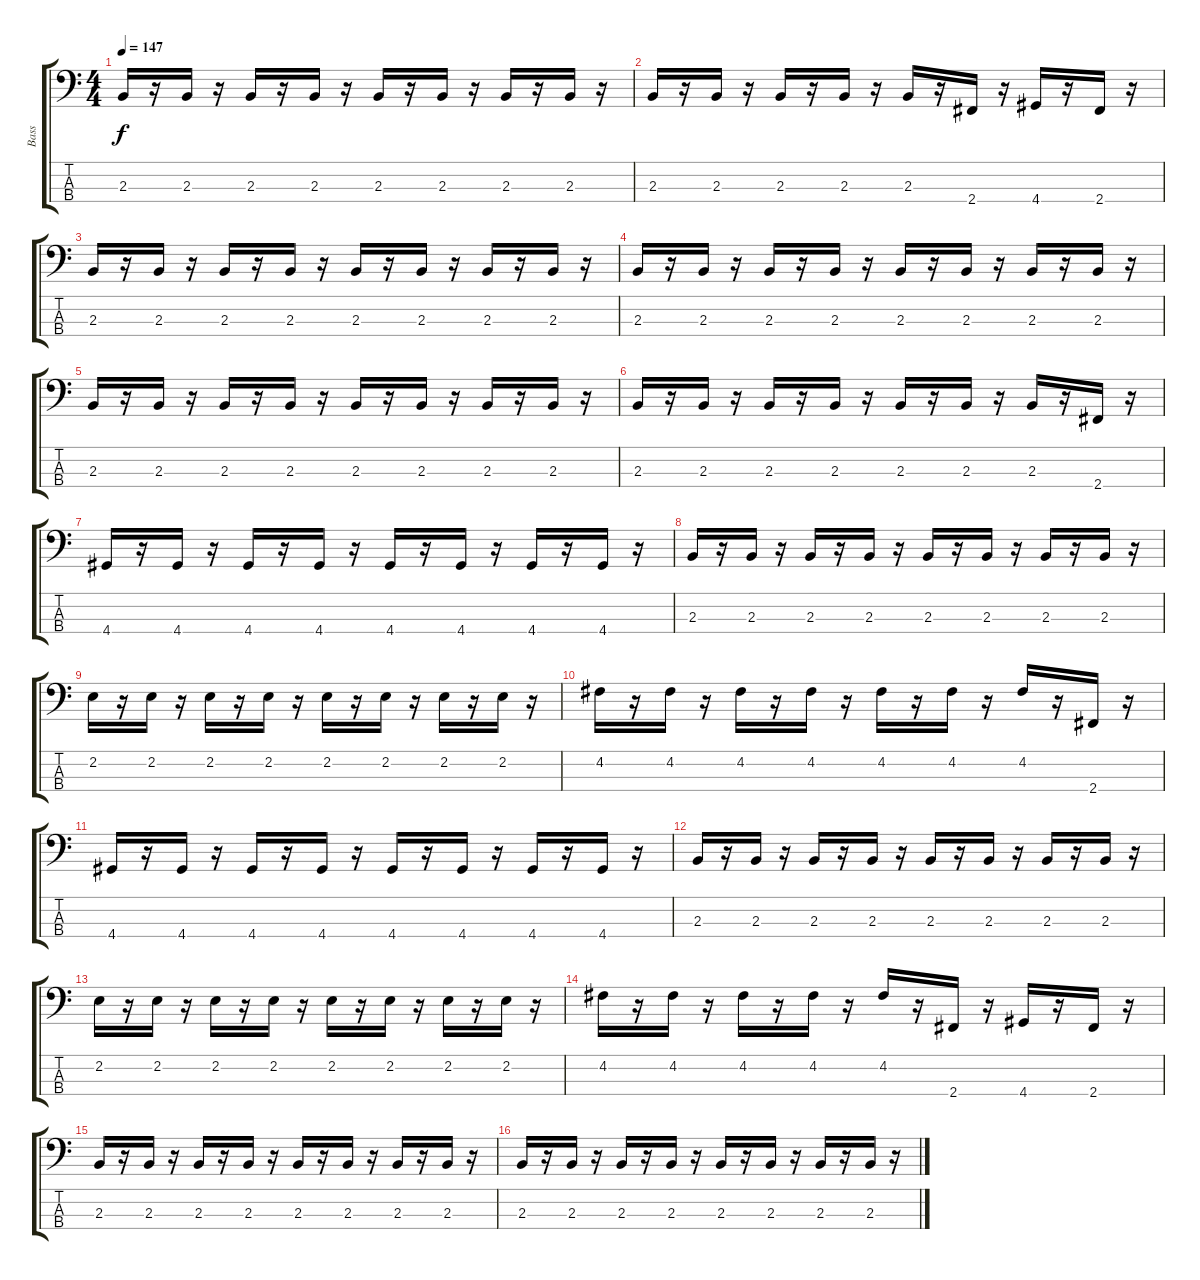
\track ("Bass" "Bass") {instrument electricbasspick}
\staff {score tabs}
\tuning (G2 D2 A1 E1) {hide}
\ts (4 4)
\tempo 147
\clef f4
\ks c
2.3.16{dy f} r.16 2.3.16 r.16 2.3.16 r.16 2.3.16 r.16 2.3.16 r.16 2.3.16 r.16 2.3.16 r.16 2.3.16 r.16 |
2.3.16 r.16 2.3.16 r.16 2.3.16 r.16 2.3.16 r.16 2.3.16 r.16 2.4.16 r.16 4.4.16 r.16 2.4.16 r.16 |
2.3.16 r.16 2.3.16 r.16 2.3.16 r.16 2.3.16 r.16 2.3.16 r.16 2.3.16 r.16 2.3.16 r.16 2.3.16 r.16 |
2.3.16 r.16 2.3.16 r.16 2.3.16 r.16 2.3.16 r.16 2.3.16 r.16 2.3.16 r.16 2.3.16 r.16 2.3.16 r.16 |
2.3.16 r.16 2.3.16 r.16 2.3.16 r.16 2.3.16 r.16 2.3.16 r.16 2.3.16 r.16 2.3.16 r.16 2.3.16 r.16 |
2.3.16 r.16 2.3.16 r.16 2.3.16 r.16 2.3.16 r.16 2.3.16 r.16 2.3.16 r.16 2.3.16 r.16 2.4.16 r.16 |
4.4.16 r.16 4.4.16 r.16 4.4.16 r.16 4.4.16 r.16 4.4.16 r.16 4.4.16 r.16 4.4.16 r.16 4.4.16 r.16 |
2.3.16 r.16 2.3.16 r.16 2.3.16 r.16 2.3.16 r.16 2.3.16 r.16 2.3.16 r.16 2.3.16 r.16 2.3.16 r.16 |
2.2.16 r.16 2.2.16 r.16 2.2.16 r.16 2.2.16 r.16 2.2.16 r.16 2.2.16 r.16 2.2.16 r.16 2.2.16 r.16 |
4.2.16 r.16 4.2.16 r.16 4.2.16 r.16 4.2.16 r.16 4.2.16 r.16 4.2.16 r.16 4.2.16 r.16 2.4.16 r.16 |
4.4.16 r.16 4.4.16 r.16 4.4.16 r.16 4.4.16 r.16 4.4.16 r.16 4.4.16 r.16 4.4.16 r.16 4.4.16 r.16 |
2.3.16 r.16 2.3.16 r.16 2.3.16 r.16 2.3.16 r.16 2.3.16 r.16 2.3.16 r.16 2.3.16 r.16 2.3.16 r.16 |
2.2.16 r.16 2.2.16 r.16 2.2.16 r.16 2.2.16 r.16 2.2.16 r.16 2.2.16 r.16 2.2.16 r.16 2.2.16 r.16 |
4.2.16 r.16 4.2.16 r.16 4.2.16 r.16 4.2.16 r.16 4.2.16 r.16 2.4.16 r.16 4.4.16 r.16 2.4.16 r.16 |
2.3.16 r.16 2.3.16 r.16 2.3.16 r.16 2.3.16 r.16 2.3.16 r.16 2.3.16 r.16 2.3.16 r.16 2.3.16 r.16 |
2.3.16 r.16 2.3.16 r.16 2.3.16 r.16 2.3.16 r.16 2.3.16 r.16 2.3.16 r.16 2.3.16 r.16 2.3.16 r.16
